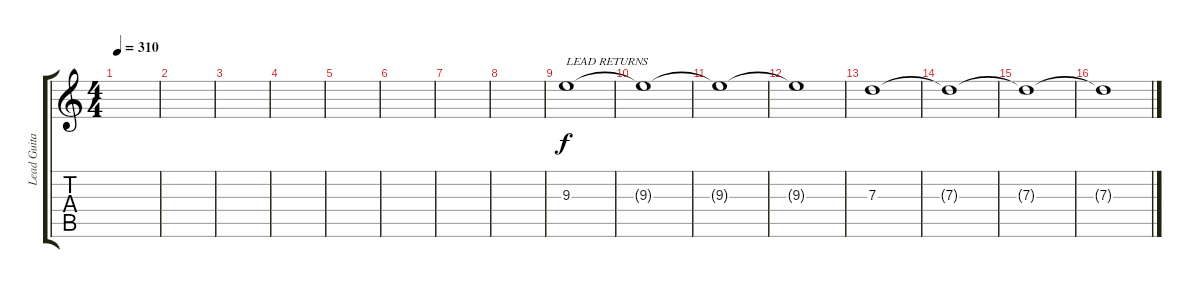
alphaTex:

\track ("Lead Guitar" "Lead Guita") {instrument overdrivenguitar}
\staff {score tabs}
\tuning (E4 B3 G3 D3 A2 E2) {hide}
\ts (4 4)
\tempo 310
\clef g2
\ks c
|
|
|
|
|
|
|
|
9.3.1{txt "LEAD RETURNS"} |
9.3{t}.1 |
9.3{t}.1 |
9.3{t}.1 |
7.3.1 |
7.3{t}.1 |
7.3{t}.1 |
7.3{t}.1
